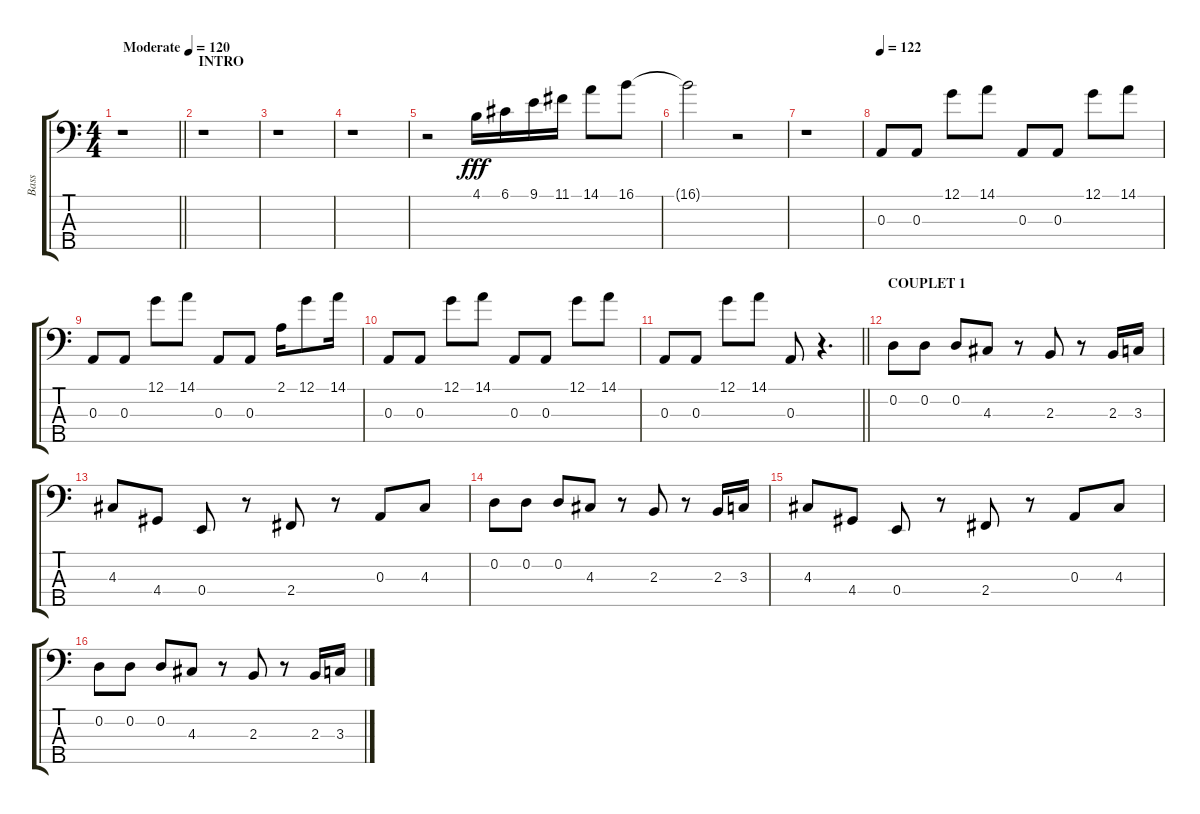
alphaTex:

\track ("Bass" "Bass") {instrument electricbassfinger}
\staff {score tabs}
\tuning (G2 D2 A1 E1 B0) {hide}
\ts (4 4)
\tempo (120 "Moderate")
\clef f4
\barLineRight lightlight
\ks c
r.1{dy fff instrument electricbassfinger} |
\section ("" "INTRO")
r.1 |
r.1 |
r.1 |
r.2 4.1.16 6.1.16 9.1.16 11.1.16 14.1.8 16.1.8 |
16.1{t}.2 r.2 |
r.1 |
\tempo 122
0.3.8 0.3.8 12.1.8 14.1.8 0.3.8 0.3.8 12.1.8 14.1.8 |
0.3.8 0.3.8 12.1.8 14.1.8 0.3.8 0.3.8 2.1.16 12.1.8 14.1.16 |
0.3.8 0.3.8 12.1.8 14.1.8 0.3.8 0.3.8 12.1.8 14.1.8 |
\barLineRight lightlight
0.3.8 0.3.8 12.1.8 14.1.8 0.3.8 r.4{d} |
\section ("" "COUPLET 1")
0.2.8 0.2.8 0.2.8 4.3.8 r.8 2.3.8 r.8 2.3.16 3.3.16 |
4.3.8 4.4.8 0.4.8 r.8 2.4.8 r.8 0.3.8 4.3.8 |
0.2.8 0.2.8 0.2.8 4.3.8 r.8 2.3.8 r.8 2.3.16 3.3.16 |
4.3.8 4.4.8 0.4.8 r.8 2.4.8 r.8 0.3.8 4.3.8 |
0.2.8 0.2.8 0.2.8 4.3.8 r.8 2.3.8 r.8 2.3.16 3.3.16
